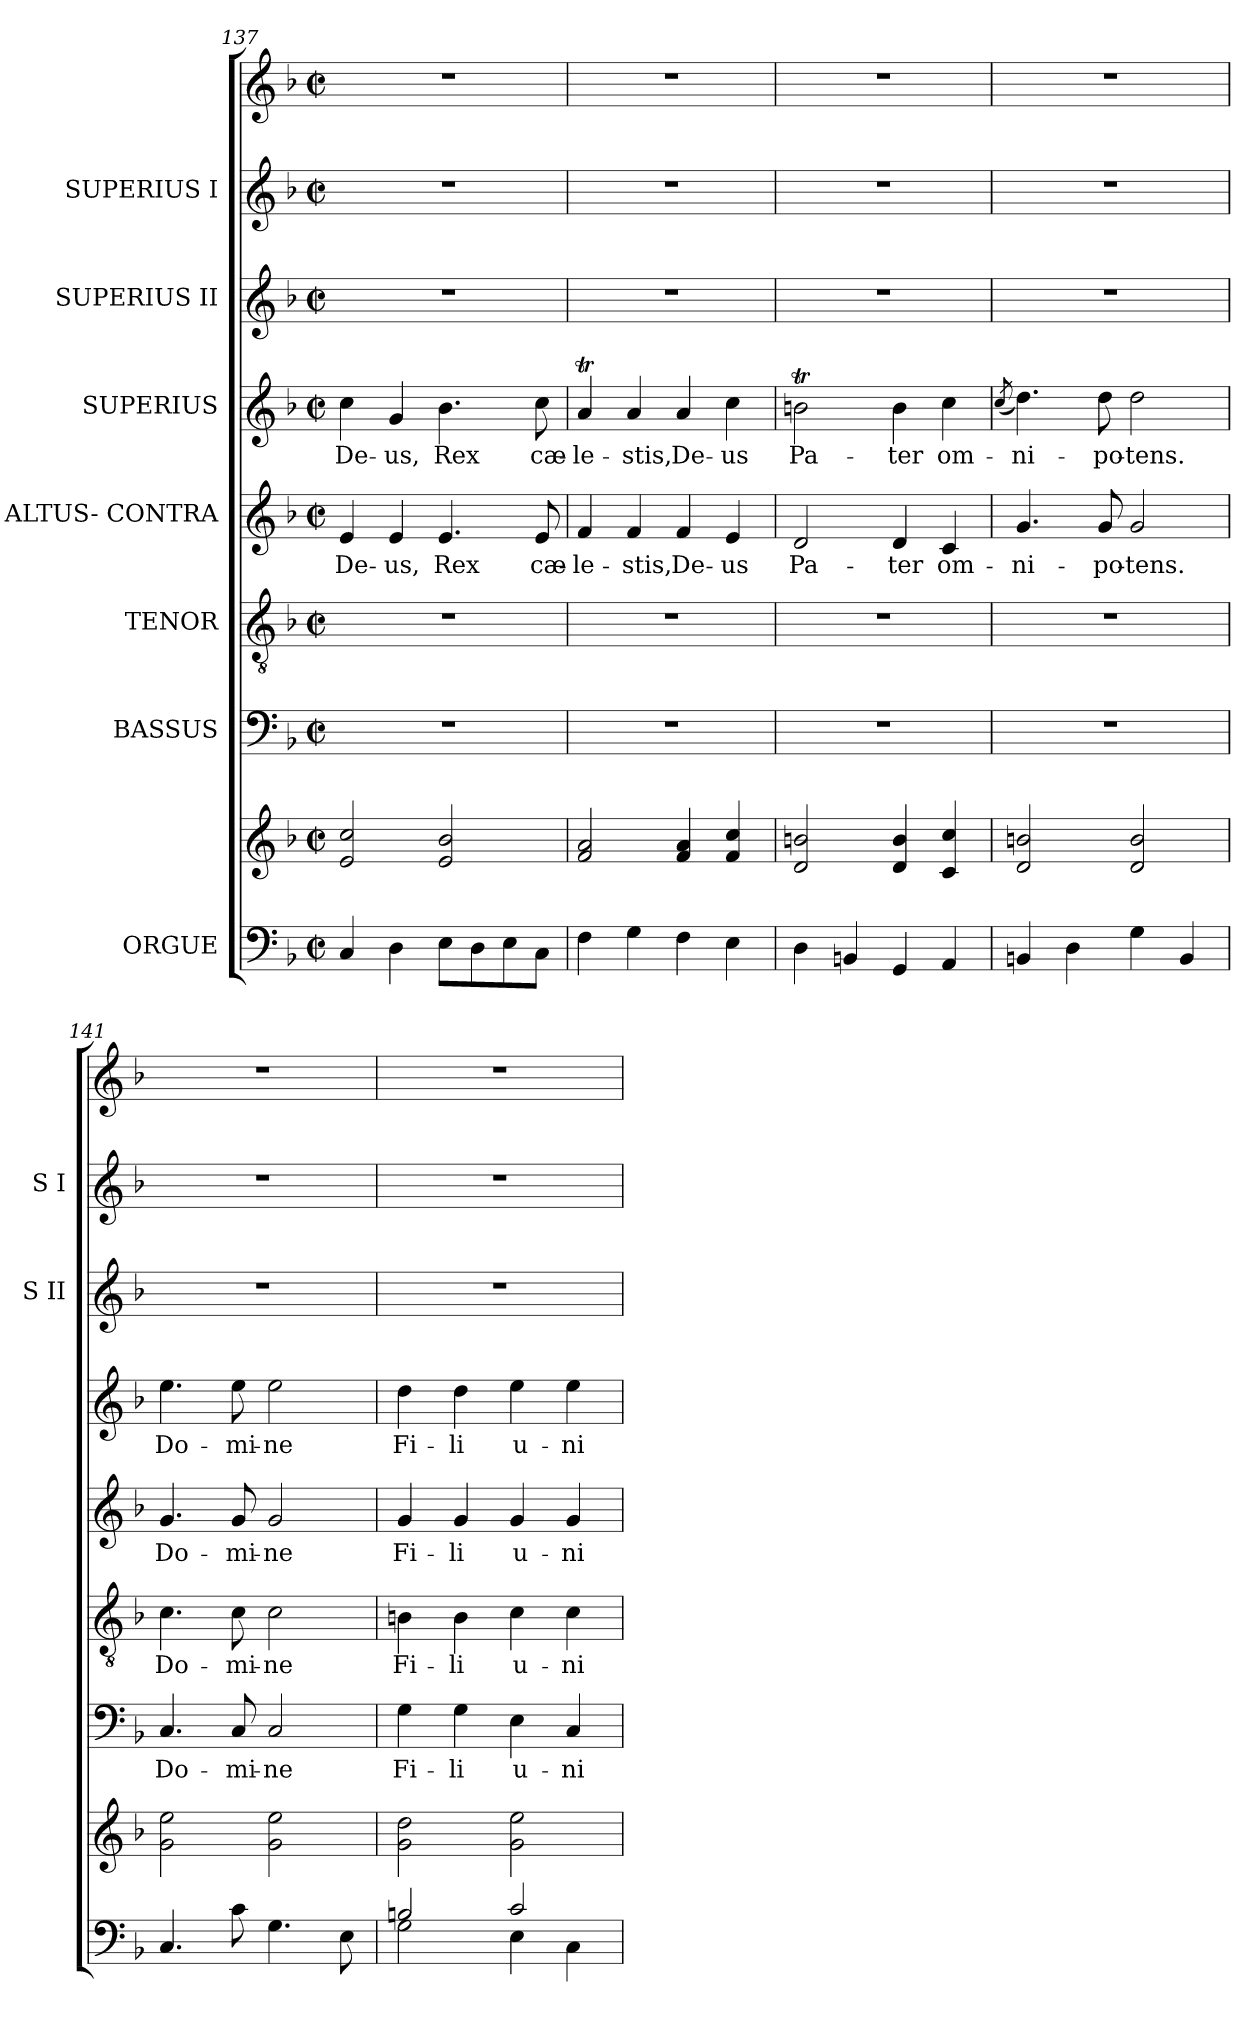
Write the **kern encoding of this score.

**kern	**kern	**kern	**text	**kern	**text	**kern	**text	**kern	**text	**kern	**kern	**kern
*part8	*part8	*part7	*part7	*part6	*part6	*part5	*part5	*part4	*part4	*part3	*part2	*part1
*staff9	*staff8	*staff7	*staff7	*staff6	*staff6	*staff5	*staff5	*staff4	*staff4	*staff3	*staff2	*staff1
*I"ORGUE	*	*I"BASSUS	*	*I"TENOR	*	*I"ALTUS- CONTRA	*	*I"SUPERIUS	*	*I"SUPERIUS II	*I"SUPERIUS I	*
*	*	*	*	*	*	*	*	*	*	*I'S II	*I'S I	*
*clefF4	*clefG2	*clefF4	*	*clefGv2	*	*clefG2	*	*clefG2	*	*clefG2	*clefG2	*clefG2
*k[b-]	*k[b-]	*k[b-]	*	*k[b-]	*	*k[b-]	*	*k[b-]	*	*k[b-]	*k[b-]	*k[b-]
*d:	*d:	*d:	*	*d:	*	*d:	*	*d:	*	*d:	*d:	*d:
*M2/2	*M2/2	*M2/2	*	*M2/2	*	*M2/2	*	*M2/2	*	*M2/2	*M2/2	*M2/2
*met(c|)	*met(c|)	*met(c|)	*	*met(c|)	*	*met(c|)	*	*met(c|)	*	*met(c|)	*met(c|)	*met(c|)
=137	=137	=137	=137	=137	=137	=137	=137	=137	=137	=137	=137	=137
!	!	!	!	!	!	!	!LO:LY:b	!	!LO:LY:b	!	!	!
4C/	2e/ 2cc/	1r	.	1r	.	4e/	De-	4cc\	De-	1r	1r	1r
!	!	!	!	!	!	!	!LO:LY:b	!	!LO:LY:b	!	!	!
4D\	.	.	.	.	.	4e/	-us,	4g/	-us,	.	.	.
!	!	!	!	!	!	!	!LO:LY:b	!	!LO:LY:b	!	!	!
8E\L	2e/ 2b-/	.	.	.	.	4.e/	Rex	4.b-\	Rex	.	.	.
8D\	.	.	.	.	.	.	.	.	.	.	.	.
8E\	.	.	.	.	.	.	.	.	.	.	.	.
!	!	!	!	!	!	!	!LO:LY:b	!	!LO:LY:b	!	!	!
8C\J	.	.	.	.	.	8e/	cæ-	8cc\	cæ-	.	.	.
=138	=138	=138	=138	=138	=138	=138	=138	=138	=138	=138	=138	=138
!	!	!	!	!	!	!	!LO:LY:b	!	!LO:LY:b	!	!	!
4F\	2f/ 2a/	1r	.	1r	.	4f/	-le-	4at/	-le-	1r	1r	1r
!	!	!	!	!	!	!	!LO:LY:b	!	!LO:LY:b	!	!	!
4G\	.	.	.	.	.	4f/	-stis,	4a/	-stis,	.	.	.
!	!	!	!	!	!	!	!LO:LY:b	!	!LO:LY:b	!	!	!
4F\	4f/ 4a/	.	.	.	.	4f/	De-	4a/	De-	.	.	.
!	!	!	!	!	!	!	!LO:LY:b	!	!LO:LY:b	!	!	!
4E\	4f/ 4cc/	.	.	.	.	4e/	-us	4cc\	-us	.	.	.
!!LO:PB:g=z
=139	=139	=139	=139	=139	=139	=139	=139	=139	=139	=139	=139	=139
!	!	!	!	!	!	!	!LO:LY:b	!	!LO:LY:b	!	!	!
4D\	2d/ 2bn/	1r	.	1r	.	2d/	Pa-	2bnt\	Pa-	1r	1r	1r
4BBn/	.	.	.	.	.	.	.	.	.	.	.	.
!	!	!	!	!	!	!	!LO:LY:b	!	!LO:LY:b	!	!	!
4GG/	4d/ 4b/	.	.	.	.	4d/	-ter	4b\	-ter	.	.	.
!	!	!	!	!	!	!	!LO:LY:b	!	!LO:LY:b	!	!	!
4AA/	4c/ 4cc/	.	.	.	.	4c/	om-	4cc\	om-	.	.	.
=140	=140	=140	=140	=140	=140	=140	=140	=140	=140	=140	=140	=140
.	.	.	.	.	.	.	.	(<8qcc/	.	.	.	.
!	!	!	!	!	!	!	!LO:LY:b	!	!LO:LY:b	!	!	!
4BBn/	2d/ 2bn/	1r	.	1r	.	4.g/	-ni-	4.dd\)	-ni-	1r	1r	1r
4D\	.	.	.	.	.	.	.	.	.	.	.	.
!	!	!	!	!	!	!	!LO:LY:b	!	!LO:LY:b	!	!	!
.	.	.	.	.	.	8g/	-po-	8dd\	-po-	.	.	.
!	!	!	!	!	!	!	!LO:LY:b	!	!LO:LY:b	!	!	!
4G\	2d/ 2b/	.	.	.	.	2g/	-tens.	2dd\	-tens.	.	.	.
4BB/	.	.	.	.	.	.	.	.	.	.	.	.
=141	=141	=141	=141	=141	=141	=141	=141	=141	=141	=141	=141	=141
!	!	!	!LO:LY:b	!	!LO:LY:b	!	!LO:LY:b	!	!LO:LY:b	!	!	!
4.C/	2g\ 2ee\	4.C/	Do-	4.c\	Do-	4.g/	Do-	4.ee\	Do-	1r	1r	1r
!	!	!	!LO:LY:b	!	!LO:LY:b	!	!LO:LY:b	!	!LO:LY:b	!	!	!
8c\	.	8C/	-mi-	8c\	-mi-	8g/	-mi-	8ee\	-mi-	.	.	.
!	!	!	!LO:LY:b	!	!LO:LY:b	!	!LO:LY:b	!	!LO:LY:b	!	!	!
4.G\	2g\ 2ee\	2C/	-ne	2c\	-ne	2g/	-ne	2ee\	-ne	.	.	.
8E\	.	.	.	.	.	.	.	.	.	.	.	.
=142	=142	=142	=142	=142	=142	=142	=142	=142	=142	=142	=142	=142
*^	*	*	*	*	*	*	*	*	*	*	*	*
!	!	!	!	!LO:LY:b	!	!LO:LY:b	!	!LO:LY:b	!	!LO:LY:b	!	!	!
2Bn/	2G\	2g\ 2dd\	4G\	Fi-	4Bn\	Fi-	4g/	Fi-	4dd\	Fi-	1r	1r	1r
!	!	!	!	!LO:LY:b	!	!LO:LY:b	!	!LO:LY:b	!	!LO:LY:b	!	!	!
.	.	.	4G\	-li	4B\	-li	4g/	-li	4dd\	-li	.	.	.
!	!	!	!	!LO:LY:b	!	!LO:LY:b	!	!LO:LY:b	!	!LO:LY:b	!	!	!
2c/	4E\	2g\ 2ee\	4E\	u-	4c\	u-	4g/	u-	4ee\	u-	.	.	.
!	!	!	!	!LO:LY:b	!	!LO:LY:b	!	!LO:LY:b	!	!LO:LY:b	!	!	!
.	4C\	.	4C/	-ni-	4c\	-ni-	4g/	-ni-	4ee\	-ni-	.	.	.
*v	*v	*	*	*	*	*	*	*	*	*	*	*	*
=	=	=	=	=	=	=	=	=	=	=	=	=
*-	*-	*-	*-	*-	*-	*-	*-	*-	*-	*-	*-	*-
